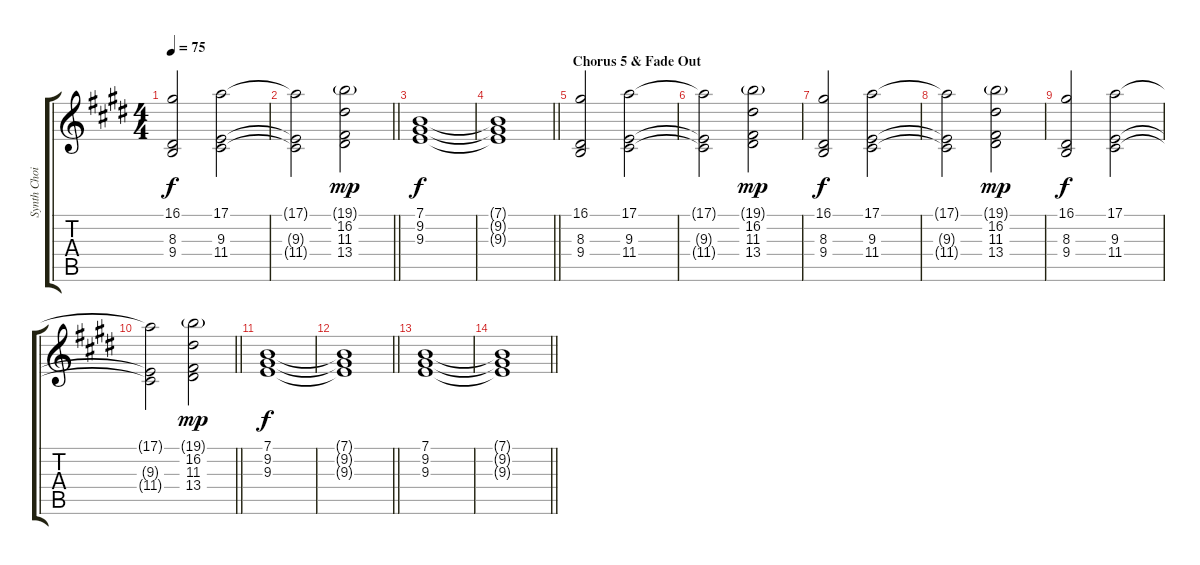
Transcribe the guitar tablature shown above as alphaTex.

\track ("Synth Choir" "Synth Choi") {instrument pad4choir}
\staff {score tabs}
\tuning (E4 B3 G3 D3 A2 E2) {hide}
\ts (4 4)
\tempo 75
\clef g2
\ks e
(16.1 8.3 9.4).2{dy f} (17.1 9.3 11.4).2 |
\barLineRight lightlight
(17.1{t} 9.3{t} 11.4{t}).2 (19.1{g} 16.2 11.3 13.4).2{dy mp} |
(7.1 9.2 9.3).1{dy f} |
\barLineRight lightlight
(7.1{t} 9.2{t} 9.3{t}).1 |
\section ("" "Chorus 5 & Fade Out")
(16.1 8.3 9.4).2 (17.1 9.3 11.4).2 |
(17.1{t} 9.3{t} 11.4{t}).2 (19.1{g} 16.2 11.3 13.4).2{dy mp} |
(16.1 8.3 9.4).2{dy f} (17.1 9.3 11.4).2 |
(17.1{t} 9.3{t} 11.4{t}).2 (19.1{g} 16.2 11.3 13.4).2{dy mp} |
(16.1 8.3 9.4).2{dy f} (17.1 9.3 11.4).2 |
\barLineRight lightlight
(17.1{t} 9.3{t} 11.4{t}).2 (19.1{g} 16.2 11.3 13.4).2{dy mp} |
(7.1 9.2 9.3).1{dy f} |
\barLineRight lightlight
(7.1{t} 9.2{t} 9.3{t}).1 |
(7.1 9.2 9.3).1 |
\barLineRight lightlight
(7.1{t} 9.2{t} 9.3{t}).1
